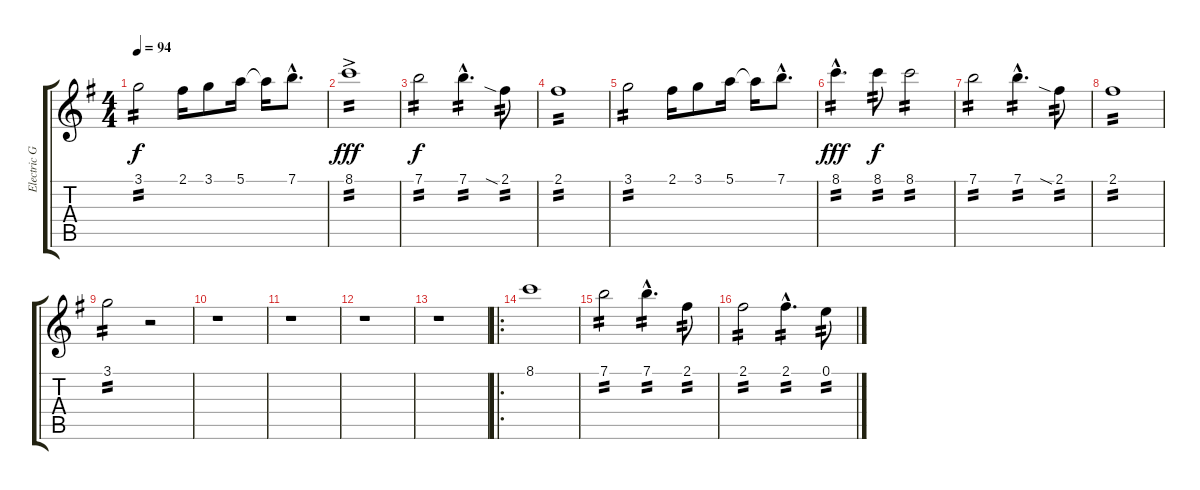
\track ("Electric Guitar 1" "Electric G") {instrument distortionguitar}
\staff {score tabs}
\tuning (E4 D4 A3 D3 A2 D2) {hide}
\ts (4 4)
\tempo 94
\clef g2
\ks g
3.1.2{tp 2 dy f} 2.1.16 3.1.8 5.1.16 5.1{t}.16 7.1{hac}.8{d} |
8.1{ac}.1{tp 2 dy fff} |
7.1.2{tp 2 dy f} 7.1{hac}.4{d tp 2} 2.1{sia}.8{tp 2} |
2.1.1{tp 2} |
3.1.2{tp 2} 2.1.16 3.1.8 5.1.16 5.1{t}.16 7.1{hac}.8{d} |
8.1{hac}.4{d tp 2 dy fff} 8.1.8{tp 2 dy f} 8.1.2{tp 2} |
7.1.2{tp 2} 7.1{hac}.4{d tp 2} 2.1{sia}.8{tp 2} |
2.1.1{tp 2} |
3.1.2{tp 2} r.2 |
r.1 |
r.1 |
r.1 |
r.1 |
\ro
8.1.1 |
7.1.2{tp 2} 7.1{hac}.4{d tp 2} 2.1.8{tp 2} |
2.1.2{tp 2} 2.1{hac}.4{d tp 2} 0.1.8{tp 2}
